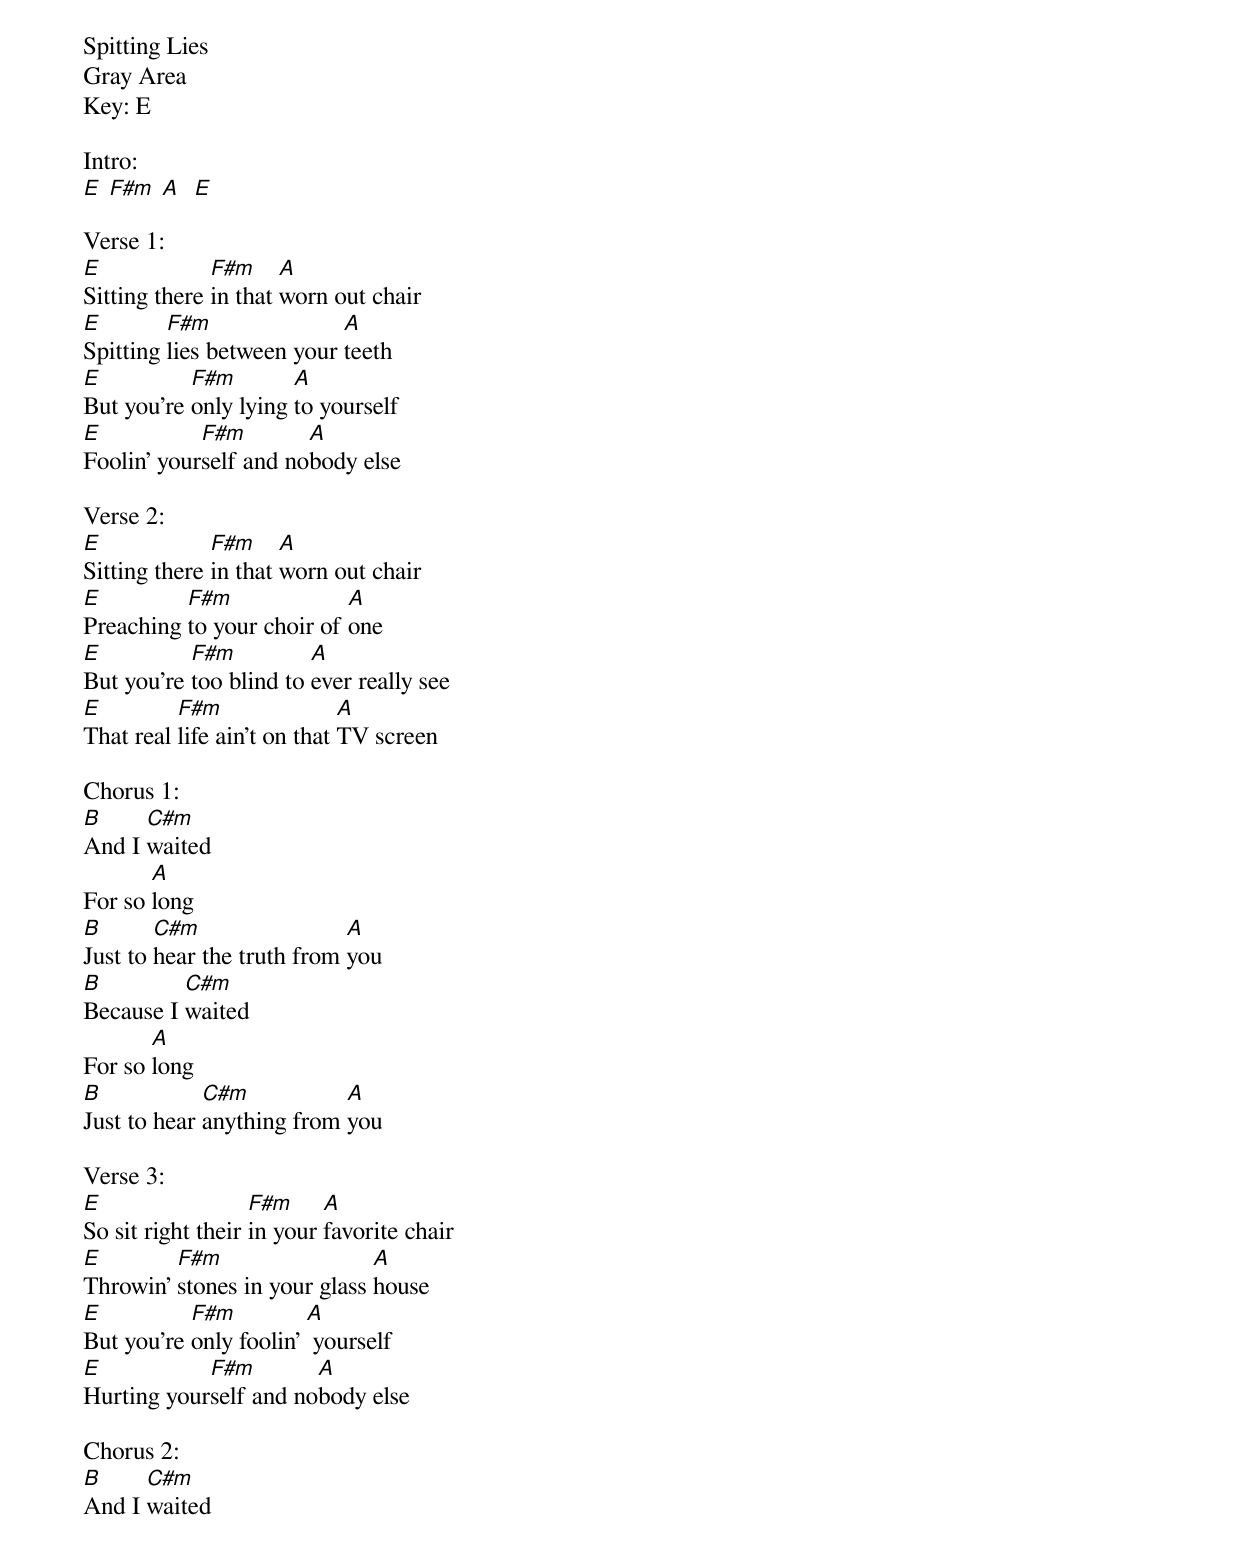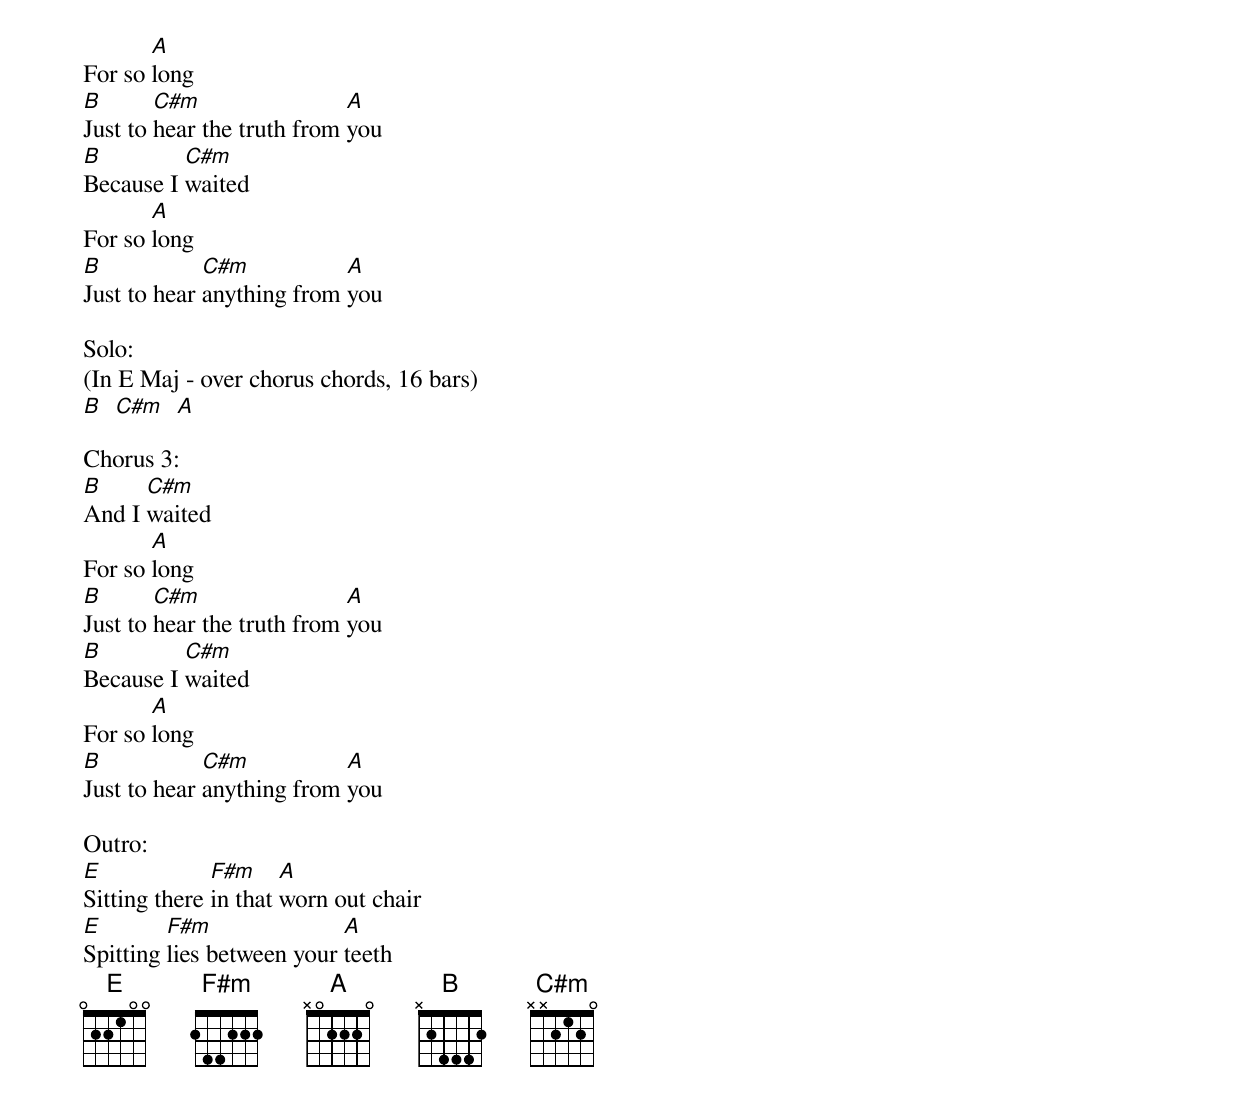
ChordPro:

Spitting Lies
Gray Area
Key: E

Intro:
[E] [F#m] [A]  [E]

Verse 1:
[E]Sitting there [F#m]in that [A]worn out chair
[E]Spitting [F#m]lies between your [A]teeth
[E]But you’re [F#m]only lying [A]to yourself
[E]Foolin' your[F#m]self and no[A]body else

Verse 2:
[E]Sitting there [F#m]in that [A]worn out chair
[E]Preaching [F#m]to your choir of [A]one
[E]But you’re [F#m]too blind to [A]ever really see
[E]That real [F#m]life ain’t on that [A]TV screen

Chorus 1:
[B]And I [C#m]waited
For so [A]long
[B]Just to [C#m]hear the truth from [A]you
[B]Because I [C#m]waited
For so [A]long
[B]Just to hear [C#m]anything from [A]you

Verse 3:
[E]So sit right their [F#m]in your [A]favorite chair
[E]Throwin' [F#m]stones in your glass [A]house
[E]But you’re [F#m]only foolin' [A] yourself
[E]Hurting your[F#m]self and no[A]body else

Chorus 2:
[B]And I [C#m]waited
For so [A]long
[B]Just to [C#m]hear the truth from [A]you
[B]Because I [C#m]waited
For so [A]long
[B]Just to hear [C#m]anything from [A]you

Solo:
(In E Maj - over chorus chords, 16 bars)
[B]  [C#m]  [A]

Chorus 3:
[B]And I [C#m]waited
For so [A]long
[B]Just to [C#m]hear the truth from [A]you
[B]Because I [C#m]waited
For so [A]long
[B]Just to hear [C#m]anything from [A]you

Outro:
[E]Sitting there [F#m]in that [A]worn out chair
[E]Spitting [F#m]lies between your [A]teeth
